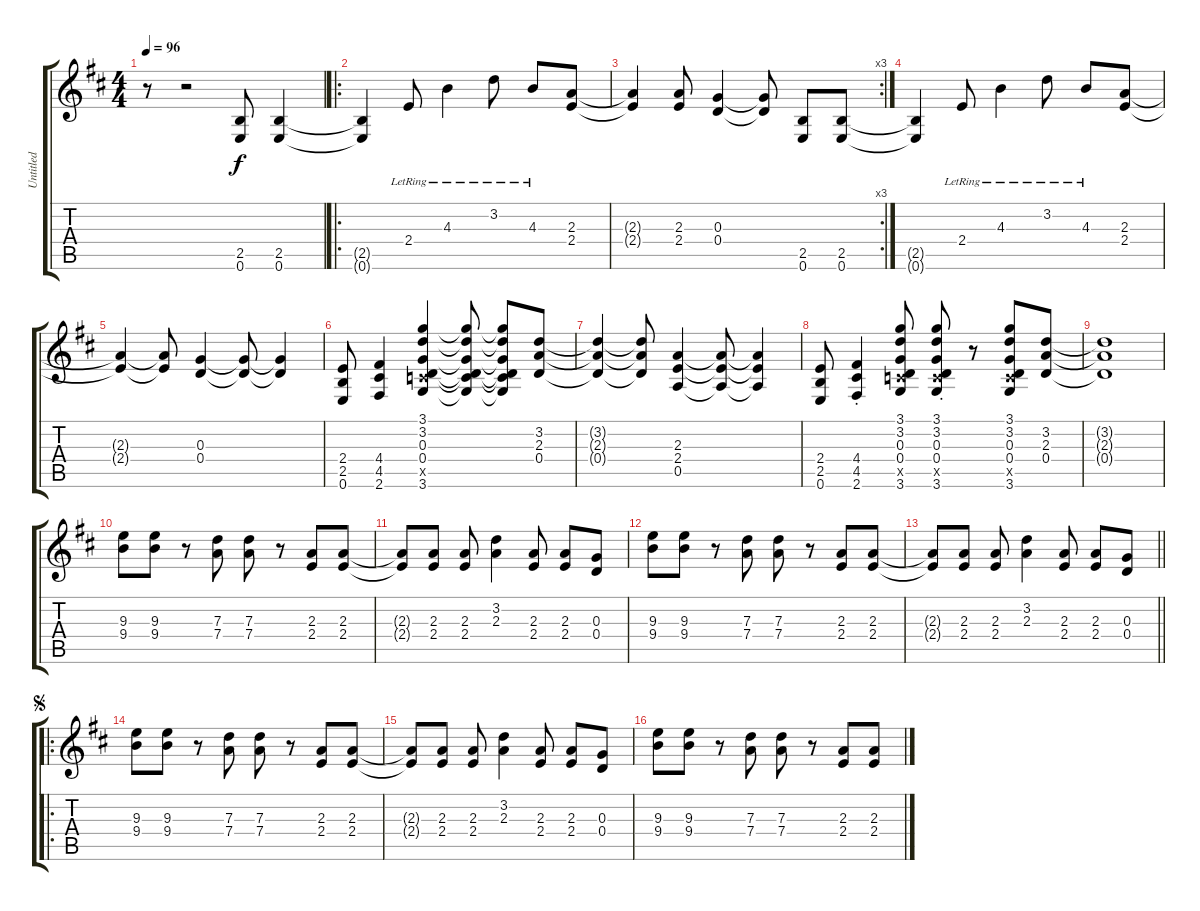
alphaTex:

\track ("Untitled" "Untitled") {instrument distortionguitar}
\staff {score tabs}
\tuning (E4 B3 G3 D3 A2 E2) {hide}
\ts (4 4)
\tempo 96
\clef g2
\ks d
r.8{dy f instrument distortionguitar} r.2 (2.5 0.6).8 (2.5 0.6).4 |
\ro
(2.5{t} 0.6{t}).4 2.4{lr}.8 4.3{lr}.4 3.2{lr}.8 4.3{lr}.8 (2.3 2.4).8 |
\rc 3
(2.3{t} 2.4{t}).4 (2.3 2.4).8 (0.3 0.4).4 (0.3{t} 0.4{t}).8 (2.5 0.6).8 (2.5 0.6).8 |
(2.5{t} 0.6{t}).4 2.4{lr}.8 4.3{lr}.4 3.2{lr}.8 4.3{lr}.8 (2.3 2.4).8 |
(2.3{t} 2.4{t}).4 (2.3{t} 2.4{t}).8 (0.3 0.4).4 (0.3{t} 0.4{t}).8 (0.3{t} 0.4{t}).4 |
(2.4 2.5 0.6).8 (4.4 4.5 2.6).4 (3.1 3.2 0.3 0.4 3.5{x} 3.6).4 (3.1{t} 3.2{t} 0.3{t} 0.4{t} 3.5{t} 3.6{t}).8 (3.1{t} 3.2{t} 0.3{t} 0.4{t} 3.5{t} 3.6{t}).8 (3.2 2.3 0.4).8 |
(3.2{t} 2.3{t} 0.4{t}).4 (3.2{t} 2.3{t} 0.4{t}).8 (2.3 2.4 0.5).4 (2.3{t} 2.4{t} 0.5{t}).8 (2.3{t} 2.4{t} 0.5{t}).4 |
(2.4 2.5 0.6).8 (4.4{st} 4.5{st} 2.6{st}).4 (3.1 3.2 0.3 0.4 3.5{x} 3.6).8 (3.1{st} 3.2{st} 0.3{st} 0.4{st} 3.5{st x} 3.6{st}).8 r.8 (3.1 3.2 0.3 0.4 3.5{x} 3.6).8 (3.2 2.3 0.4).8 |
(3.2{t} 2.3{t} 0.4{t}).1 |
(9.3 9.4).8 (9.3 9.4).8 r.8 (7.3 7.4).8 (7.3 7.4).8 r.8 (2.3 2.4).8 (2.3 2.4).8 |
(2.3{t} 2.4{t}).8 (2.3 2.4).8 (2.3 2.4).8 (3.2 2.3).4 (2.3 2.4).8 (2.3 2.4).8 (0.3 0.4).8 |
(9.3 9.4).8 (9.3 9.4).8 r.8 (7.3 7.4).8 (7.3 7.4).8 r.8 (2.3 2.4).8 (2.3 2.4).8 |
\barLineRight lightlight
(2.3{t} 2.4{t}).8 (2.3 2.4).8 (2.3 2.4).8 (3.2 2.3).4 (2.3 2.4).8 (2.3 2.4).8 (0.3 0.4).8 |
\ro
\jump segno
(9.3 9.4).8 (9.3 9.4).8 r.8 (7.3 7.4).8 (7.3 7.4).8 r.8 (2.3 2.4).8 (2.3 2.4).8 |
(2.3{t} 2.4{t}).8 (2.3 2.4).8 (2.3 2.4).8 (3.2 2.3).4 (2.3 2.4).8 (2.3 2.4).8 (0.3 0.4).8 |
(9.3 9.4).8 (9.3 9.4).8 r.8 (7.3 7.4).8 (7.3 7.4).8 r.8 (2.3 2.4).8 (2.3 2.4).8
